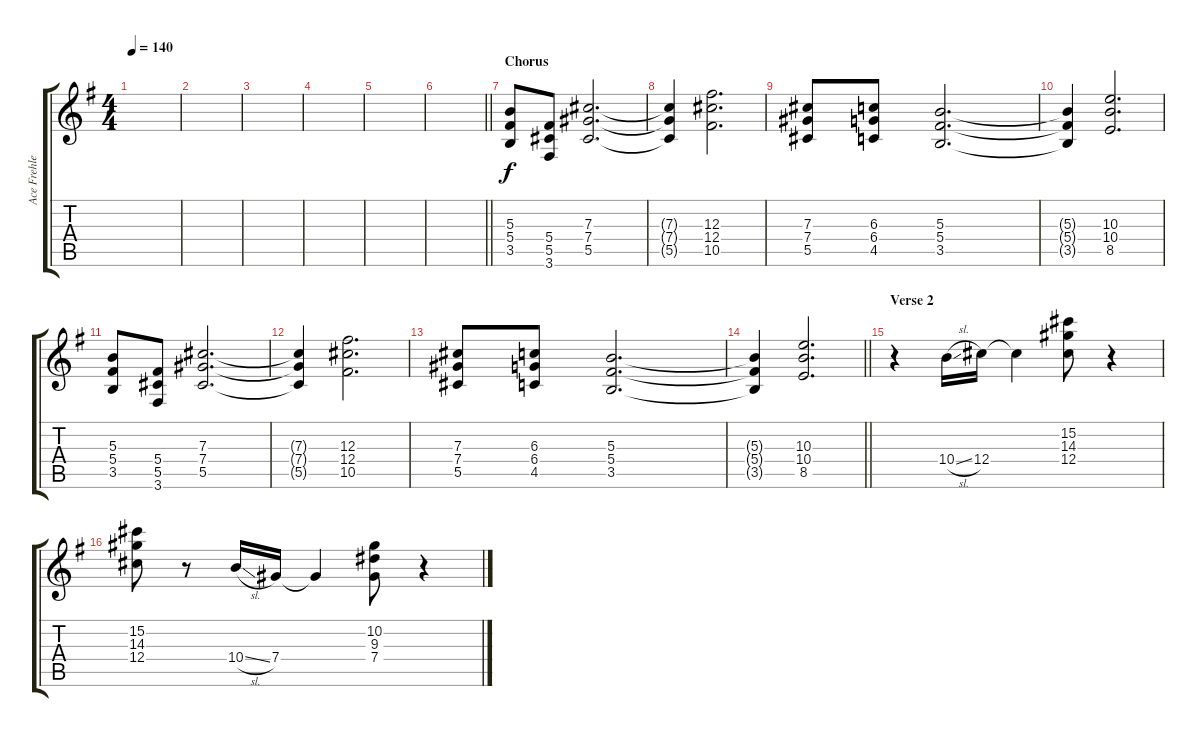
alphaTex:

\track ("Ace Frehley" "Ace Frehle") {instrument distortionguitar}
\staff {score tabs}
\tuning (Eb4 Bb3 Gb3 Db3 Ab2 Eb2) {hide}
\ts (4 4)
\tempo 140
\clef g2
\ks g
|
|
|
|
|
\barLineRight lightlight
|
\section ("" "Chorus")
(5.3 5.4 3.5).8 (5.4 5.5 3.6).8 (7.3 7.4 5.5).2{d} |
(7.3{t} 7.4{t} 5.5{t}).4 (12.3 12.4 10.5).2{d} |
(7.3 7.4 5.5).8 (6.3 6.4 4.5).8 (5.3 5.4 3.5).2{d} |
(5.3{t} 5.4{t} 3.5{t}).4 (10.3 10.4 8.5).2{d} |
(5.3 5.4 3.5).8 (5.4 5.5 3.6).8 (7.3 7.4 5.5).2{d} |
(7.3{t} 7.4{t} 5.5{t}).4 (12.3 12.4 10.5).2{d} |
(7.3 7.4 5.5).8 (6.3 6.4 4.5).8 (5.3 5.4 3.5).2{d} |
\barLineRight lightlight
(5.3{t} 5.4{t} 3.5{t}).4 (10.3 10.4 8.5).2{d} |
\section ("" "Verse 2")
r.4 10.4{sl}.16 12.4.16 12.4{t}.4 (15.2 14.3 12.4).8 r.4 |
(15.2 14.3 12.4).8 r.8 10.4{sl}.16 7.4.16 7.4{t}.4 (10.2 9.3 7.4).8 r.4
